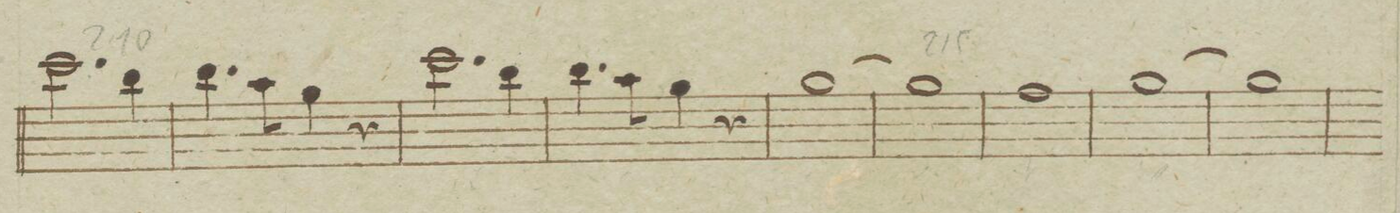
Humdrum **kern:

**kern	**dynam
*I"Flautto Secondo.	*
*clefG2	*
*k[b-e-a-]	*
*met(c)	*
*M4/4	*
2.ccc\	.
4bb-\	.
=207	=207
4.bb-\	.
8aa-\	.
4gg\	.
4r	.
=208	=208
2.ccc\	.
4bb-\	.
=209	=209
4.bb-\	.
8aa-\	.
4gg\	.
4r	.
=210	=210
[1gg	.
=211	=211
1gg]	.
=212	=212
1ff	.
=213	=213
[1gg	.
=214	=214
1gg]	.
=215	=215
*-	*-
